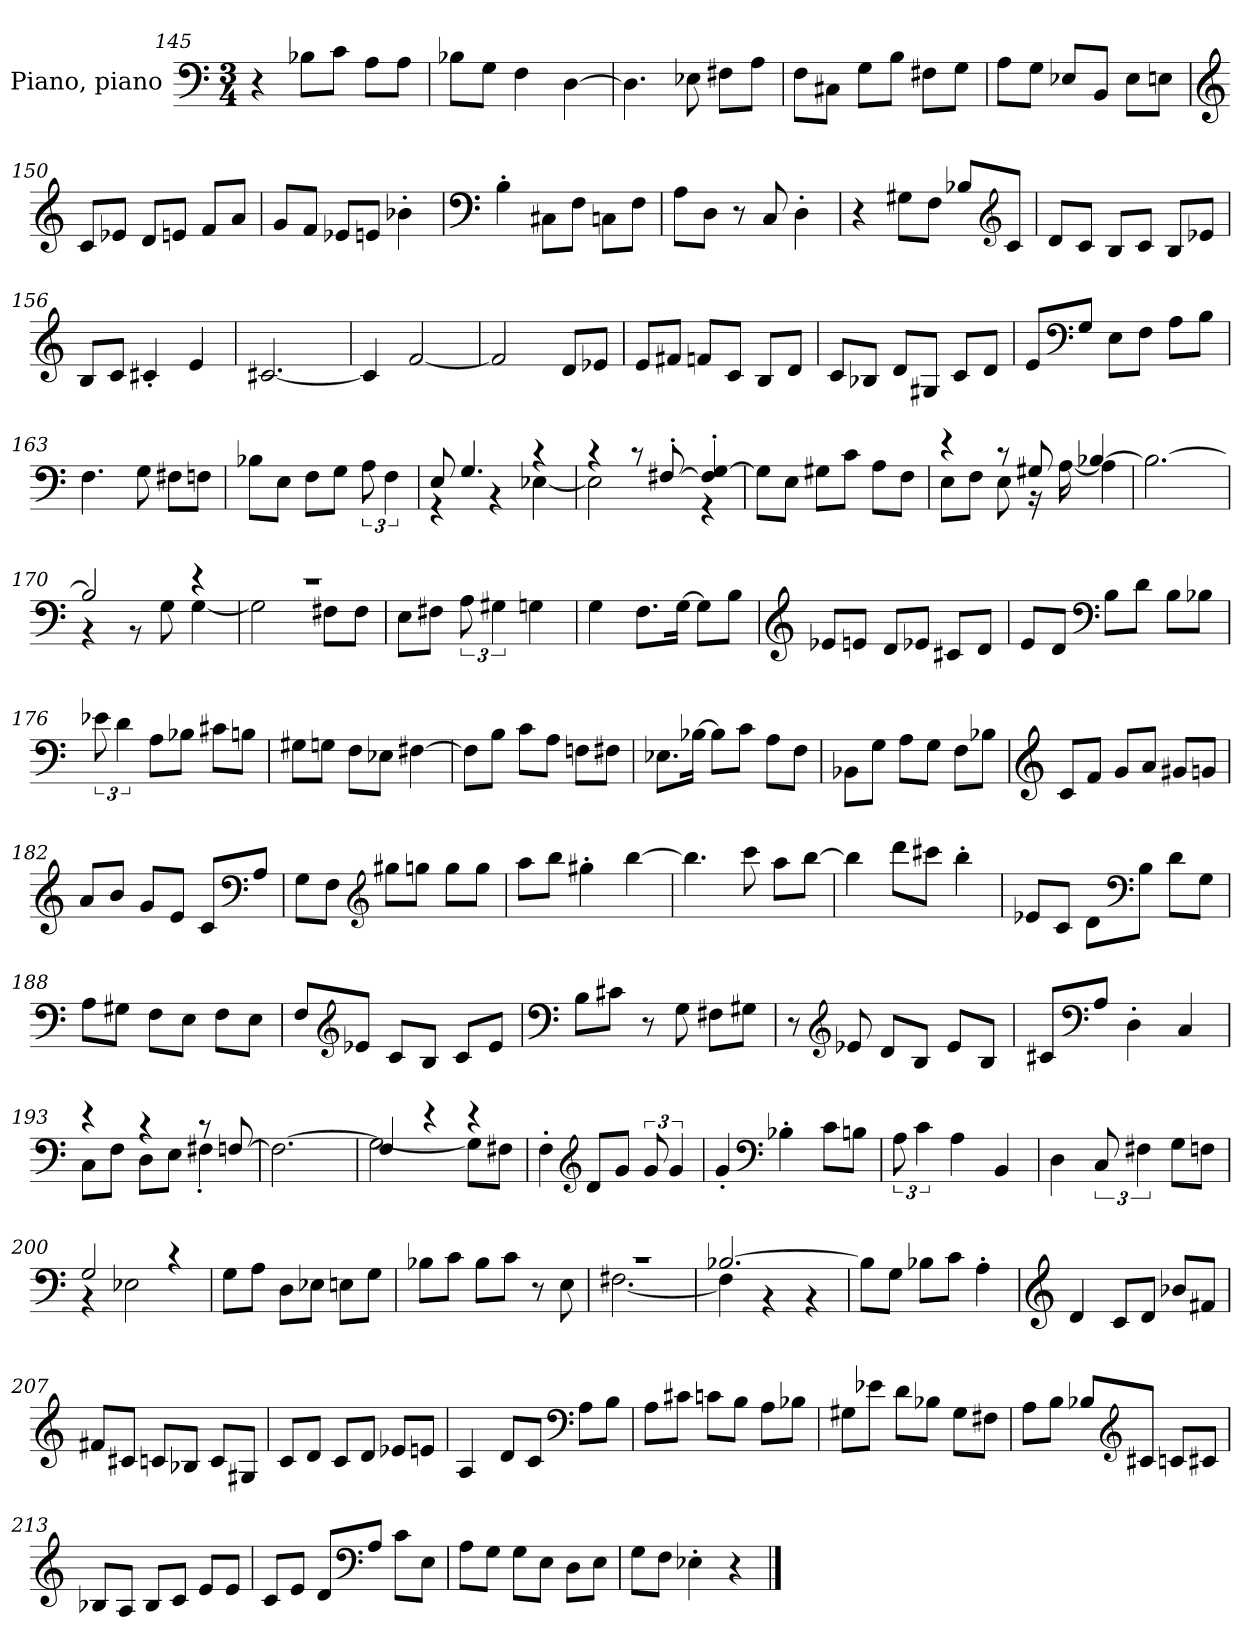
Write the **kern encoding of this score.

**kern
*part1
*staff1
*I"Piano, piano
*clefF4
*k[]
*M3/4
=145
4r
8B-X\L
8c\J
8A\L
8A\J
!!LO:LB:g=z
=146
8B-X\L
8G\J
4F\
[4D\
=147
4.D\]
8E-X\
8F#X\L
8A\J
=148
8F\L
8C#X\J
8G\L
8B\J
8F#X\L
8G\J
=149
8A\L
8G\J
8E-X/L
8BB/J
8E-\L
8En\J
=150
*clefG2
8c/L
8e-X/J
8d/L
8en/J
8f/L
8a/J
=151
8g/L
8f/J
8e-X/L
8en/J
4b-X'\
!!LO:LB:g=z
=152
*clefF4
4B'\
8C#X\L
8F\J
8Cn\L
8F\J
=153
8A\L
8D\J
8r
8C/
4D'\
=154
4r
8G#X\L
8F\J
8B-X/L
*clefG2
8c/J
=155
8d/L
8c/J
8B/L
8c/J
8B/L
8e-X/J
=156
8B/L
8c/J
4c#X'/
4e/
=157
[2.c#X/
=158
4c#/]
[2f/
!!LO:LB:g=z
=159
2f/]
8d/L
8e-X/J
=160
8e/L
8f#X/J
8fn/L
8c/J
8B/L
8d/J
=161
8c/L
8B-X/J
8d/L
8G#X/J
8c/L
8d/J
=162
8e/L
*clefF4
8G/J
8E\L
8F\J
8A\L
8B\J
=163
4.F\
8G\
8F#X\L
8Fn\J
=164
8B-X\L
8E\J
8F\L
8G\J
12A\
6F\
!!LO:LB:g=z
=165
*^
8E/	4r
4.G/	.
.	4r
4r	[4E-X\
=166	=166
4r	2E-\]
8r	.
[8F#X'/	.
4F#/]' [4G/'	4r
*v	*v
=167
8G\L]
8E\J
8G#X\L
8c\J
8A\L
8F\J
=168
*^
4r	8E\L
.	8F\J
8r	8E\
8G#X/	16r
.	[16A\
[4B-X/	4A\]
*v	*v
=169
2.B-\_
=170
*^
2B-/]	4r
.	8r
.	8G\
4r	[4G\
=171	=171
2.r	2G\]
.	8F#X\L
.	8F#\J
*v	*v
!!LO:LB:g=z
=172
8E\L
8F#X\J
12A\
6G#X\
4Gn\
=173
4G\
8.F\L
[16G\Jk
8G\L]
8B\J
=174
*clefG2
8e-X/L
8en/J
8d/L
8e-X/J
8c#X/L
8d/J
=175
8e/L
8d/J
*clefF4
8B\L
8d\J
8B\L
8B-X\J
=176
12e-X\
6d\
8A\L
8B-X\J
8c#X\L
8Bn\J
!!LO:LB:g=z
=177
8G#X\L
8Gn\J
8F\L
8E-X\J
[4F#X\
=178
8F#\L]
8B\J
8c\L
8A\J
8Fn\L
8F#X\J
=179
8.E-X\L
[16B-X\Jk
8B-\L]
8c\J
8A\L
8F\J
=180
8BB-X\L
8G\J
8A\L
8G\J
8F\L
8B-X\J
=181
*clefG2
8c/L
8f/J
8g/L
8a/J
8g#X/L
8gn/J
!!LO:LB:g=z
=182
8a/L
8b/J
8g/L
8e/J
8c/L
*clefF4
8A/J
=183
8G\L
8F\J
*clefG2
8gg#X\L
8ggn\J
8gg\L
8gg\J
=184
8aa\L
8bb\J
4gg#X'\
[4bb\
=185
4.bb\]
8ccc\
8aa\L
[8bb\J
=186
4bb\]
8ddd\L
8ccc#X\J
4bb'\
=187
8e-X/L
8c/J
8d\L
*clefF4
8B\J
8d\L
8G\J
!!LO:LB:g=z
=188
8A\L
8G#X\J
8F\L
8E\J
8F\L
8E\J
=189
8F/L
*clefG2
8e-X/J
8c/L
8B/J
8c/L
8e-/J
=190
*clefF4
8B\L
8c#X\J
8r
8G\
8F#X\L
8G#X\J
=191
8r
*clefG2
8e-X/
8d/L
8B/J
8e-/L
8B/J
=192
8c#X/L
*clefF4
8A/J
4D'\
4C/
!!LO:LB:g=z
=193
*^
4r	8C\L
.	8F\J
4r	8D\L
.	8E\J
8r	4F#X'\
[8Fn/	.
*v	*v
=194
2.F\_
=195
*^
4F/]	[2G\
4r	.
4r	8G\L]
.	8F#X\J
*v	*v
=196
4F'\
*clefG2
8d/L
8g/J
12g/
6g/
=197
4g'/
*clefF4
4B-X'\
8c\L
8Bn\J
=198
12A\
6c\
4A\
4BB/
=199
4D\
12C/
6F#X\
8G\L
8Fn\J
!!LO:LB:g=z
=200
*^
2G/	4r
.	2E-X\
4r	.
*v	*v
=201
8G\L
8A\J
8D\L
8E-X\J
8En\L
8G\J
=202
8B-X\L
8c\J
8B-\L
8c\J
8r
8E\
=203
*^
2.r	[2.F#X\
=204	=204
[2.B-X/	4F#\]
.	4r
.	4r
*v	*v
=205
8B-\L]
8G\J
8B-X\L
8c\J
4A'\
=206
*clefG2
4d/
8c/L
8d/J
8b-X/L
8f#X/J
!!LO:PB:g=z
=207
8f#X/L
8c#X/J
8cn/L
8B-X/J
8c/L
8G#X/J
=208
8c/L
8d/J
8c/L
8d/J
8e-X/L
8en/J
=209
4A/
8d/L
8c/J
*clefF4
8A\L
8B\J
=210
8A\L
8c#X\J
8cn\L
8B\J
8A\L
8B-X\J
=211
8G#X\L
8e-X\J
8d\L
8B-X\J
8G#\L
8F#X\J
!!LO:LB:g=z
=212
8A\L
8B\J
8B-X/L
*clefG2
8c#X/J
8cn/L
8c#X/J
=213
8B-X/L
8A/J
8B-/L
8c/J
8e/L
8e/J
=214
8c/L
8e/J
8d/L
*clefF4
8A/J
8c\L
8E\J
=215
8A\L
8G\J
8G\L
8E\J
8D\L
8E\J
=216
8G\L
8F\J
4E-X'\
4r
==
*-
